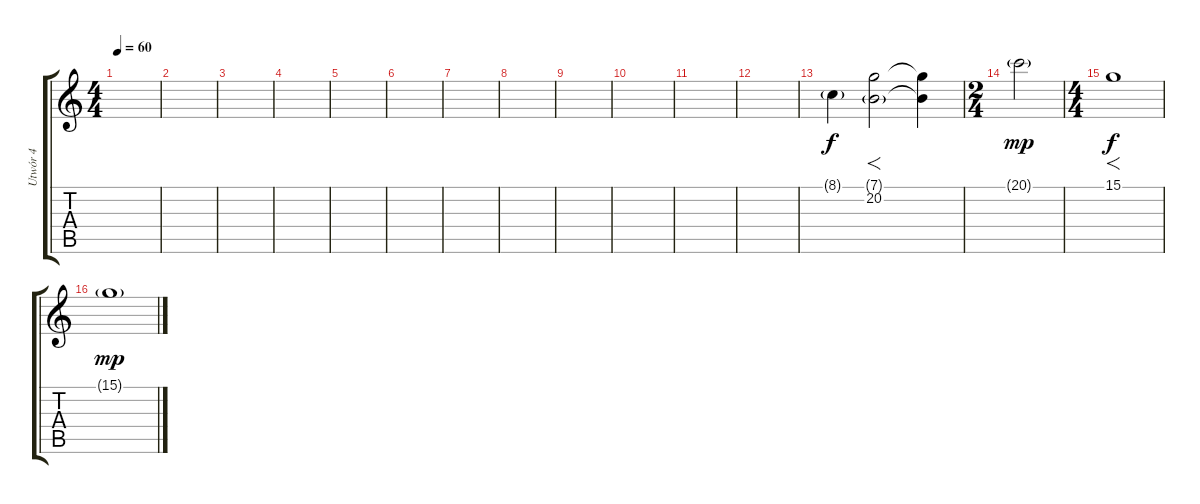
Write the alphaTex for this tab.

\track ("Utwór 4" "Utwór 4") {instrument stringensemble1}
\staff {score tabs}
\tuning (E4 B3 G3 D3 A2 E2) {hide}
\ts (4 4)
\tempo 60
\clef g2
\ks c
|
|
|
|
|
|
|
|
|
|
|
|
8.1{g}.4 (7.1{g} 20.2).2{f} (7.1{t} 20.2{t}).4{dy f} |
\ts (2 4)
20.1{g}.2{dy mp} |
\ts (4 4)
15.1.1{f dy f} |
15.1{g}.1{dy mp}
